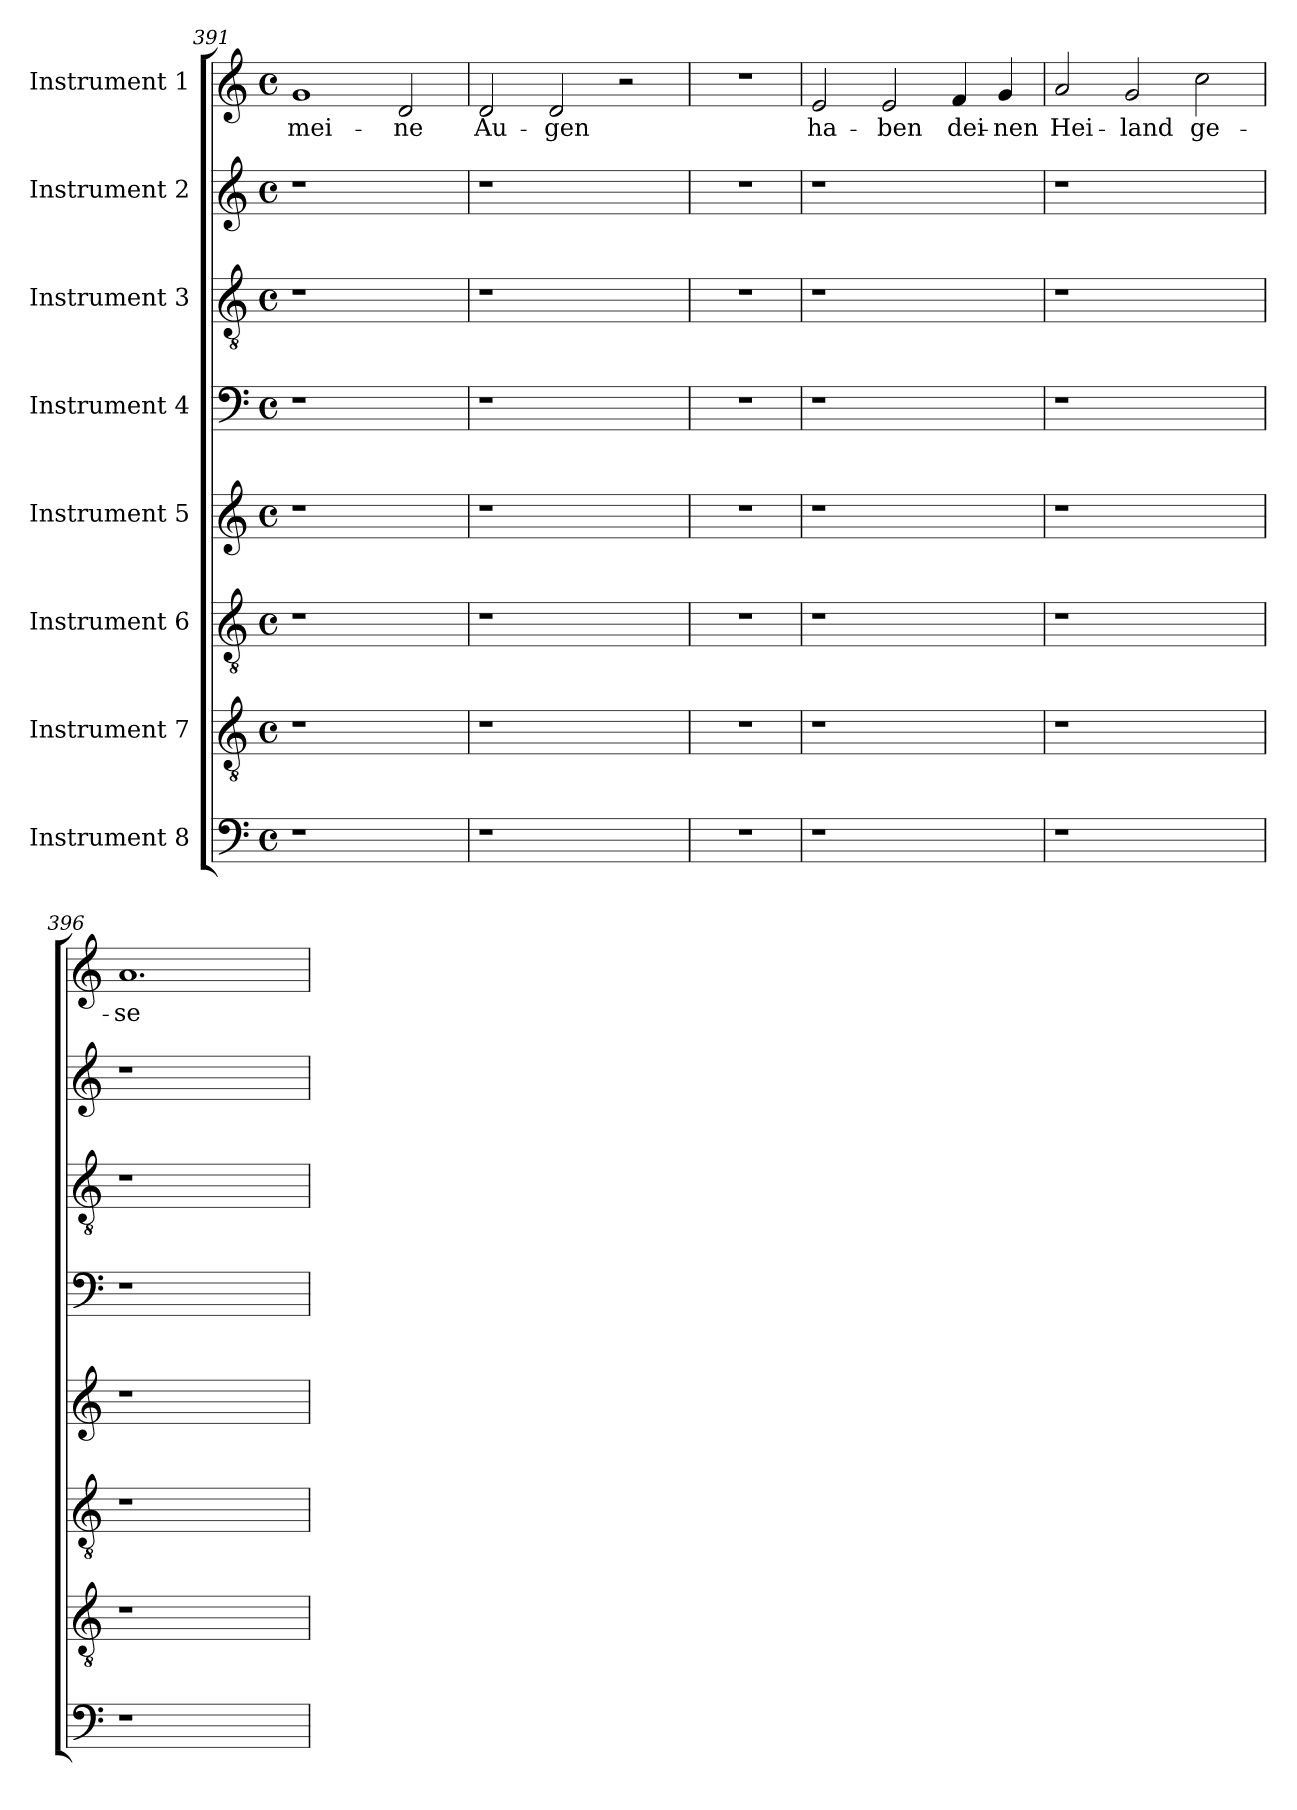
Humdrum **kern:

**kern	**kern	**kern	**kern	**kern	**kern	**kern	**kern	**text
*part8	*part7	*part6	*part5	*part4	*part3	*part2	*part1	*part1
*staff8	*staff7	*staff6	*staff5	*staff4	*staff3	*staff2	*staff1	*staff1
*I"Instrument 8	*I"Instrument 7	*I"Instrument 6	*I"Instrument 5	*I"Instrument 4	*I"Instrument 3	*I"Instrument 2	*I"Instrument 1	*
!!LO:LB:g=z
*clefF4	*clefGv2	*clefGv2	*clefG2	*clefF4	*clefGv2	*clefG2	*clefG2	*
*M4/4	*M4/4	*M4/4	*M4/4	*M4/4	*M4/4	*M4/4	*M4/4	*
*met(c)	*met(c)	*met(c)	*met(c)	*met(c)	*met(c)	*met(c)	*met(c)	*
=391	=391	=391	=391	=391	=391	=391	=391	=391
!	!	!	!	!	!	!	!	!LO:LY:b:cj
1r	1r	1r	1r	1r	1r	1r	1g	mei-
!	!	!	!	!	!	!	!	!LO:LY:b:cj
2ryy	2ryy	2ryy	2ryy	2ryy	2ryy	2ryy	2d/	-ne
=392	=392	=392	=392	=392	=392	=392	=392	=392
!	!	!	!	!	!	!	!	!LO:LY:b:cj
1r	1r	1r	1r	1r	1r	1r	2d/	Au-
!	!	!	!	!	!	!	!	!LO:LY:b:cj
.	.	.	.	.	.	.	2d/	-gen
2ryy	2ryy	2ryy	2ryy	2ryy	2ryy	2ryy	2r	.
=393	=393	=393	=393	=393	=393	=393	=393	=393
1r	1r	1r	1r	1r	1r	1r	1r	.
=394	=394	=394	=394	=394	=394	=394	=394	=394
!	!	!	!	!	!	!	!	!LO:LY:b
1r	1r	1r	1r	1r	1r	1r	2e/	ha-
!	!	!	!	!	!	!	!	!LO:LY:b:rj
.	.	.	.	.	.	.	2e/	-ben
!	!	!	!	!	!	!	!	!LO:LY:b
2ryy	2ryy	2ryy	2ryy	2ryy	2ryy	2ryy	4f/	dei-
!	!	!	!	!	!	!	!	!LO:LY:b:rj
.	.	.	.	.	.	.	4g/	-nen
=395	=395	=395	=395	=395	=395	=395	=395	=395
!	!	!	!	!	!	!	!	!LO:LY:b
1r	1r	1r	1r	1r	1r	1r	2a/	Hei-
!	!	!	!	!	!	!	!	!LO:LY:b:rj
.	.	.	.	.	.	.	2g/	-land
!	!	!	!	!	!	!	!	!LO:LY:b:cj
2ryy	2ryy	2ryy	2ryy	2ryy	2ryy	2ryy	2cc\	ge-
=396	=396	=396	=396	=396	=396	=396	=396	=396
!	!	!	!	!	!	!	!	!LO:LY:b:cj
1r	1r	1r	1r	1r	1r	1r	1.a	-se-
2ryy	2ryy	2ryy	2ryy	2ryy	2ryy	2ryy	.	.
=	=	=	=	=	=	=	=	=
*-	*-	*-	*-	*-	*-	*-	*-	*-
